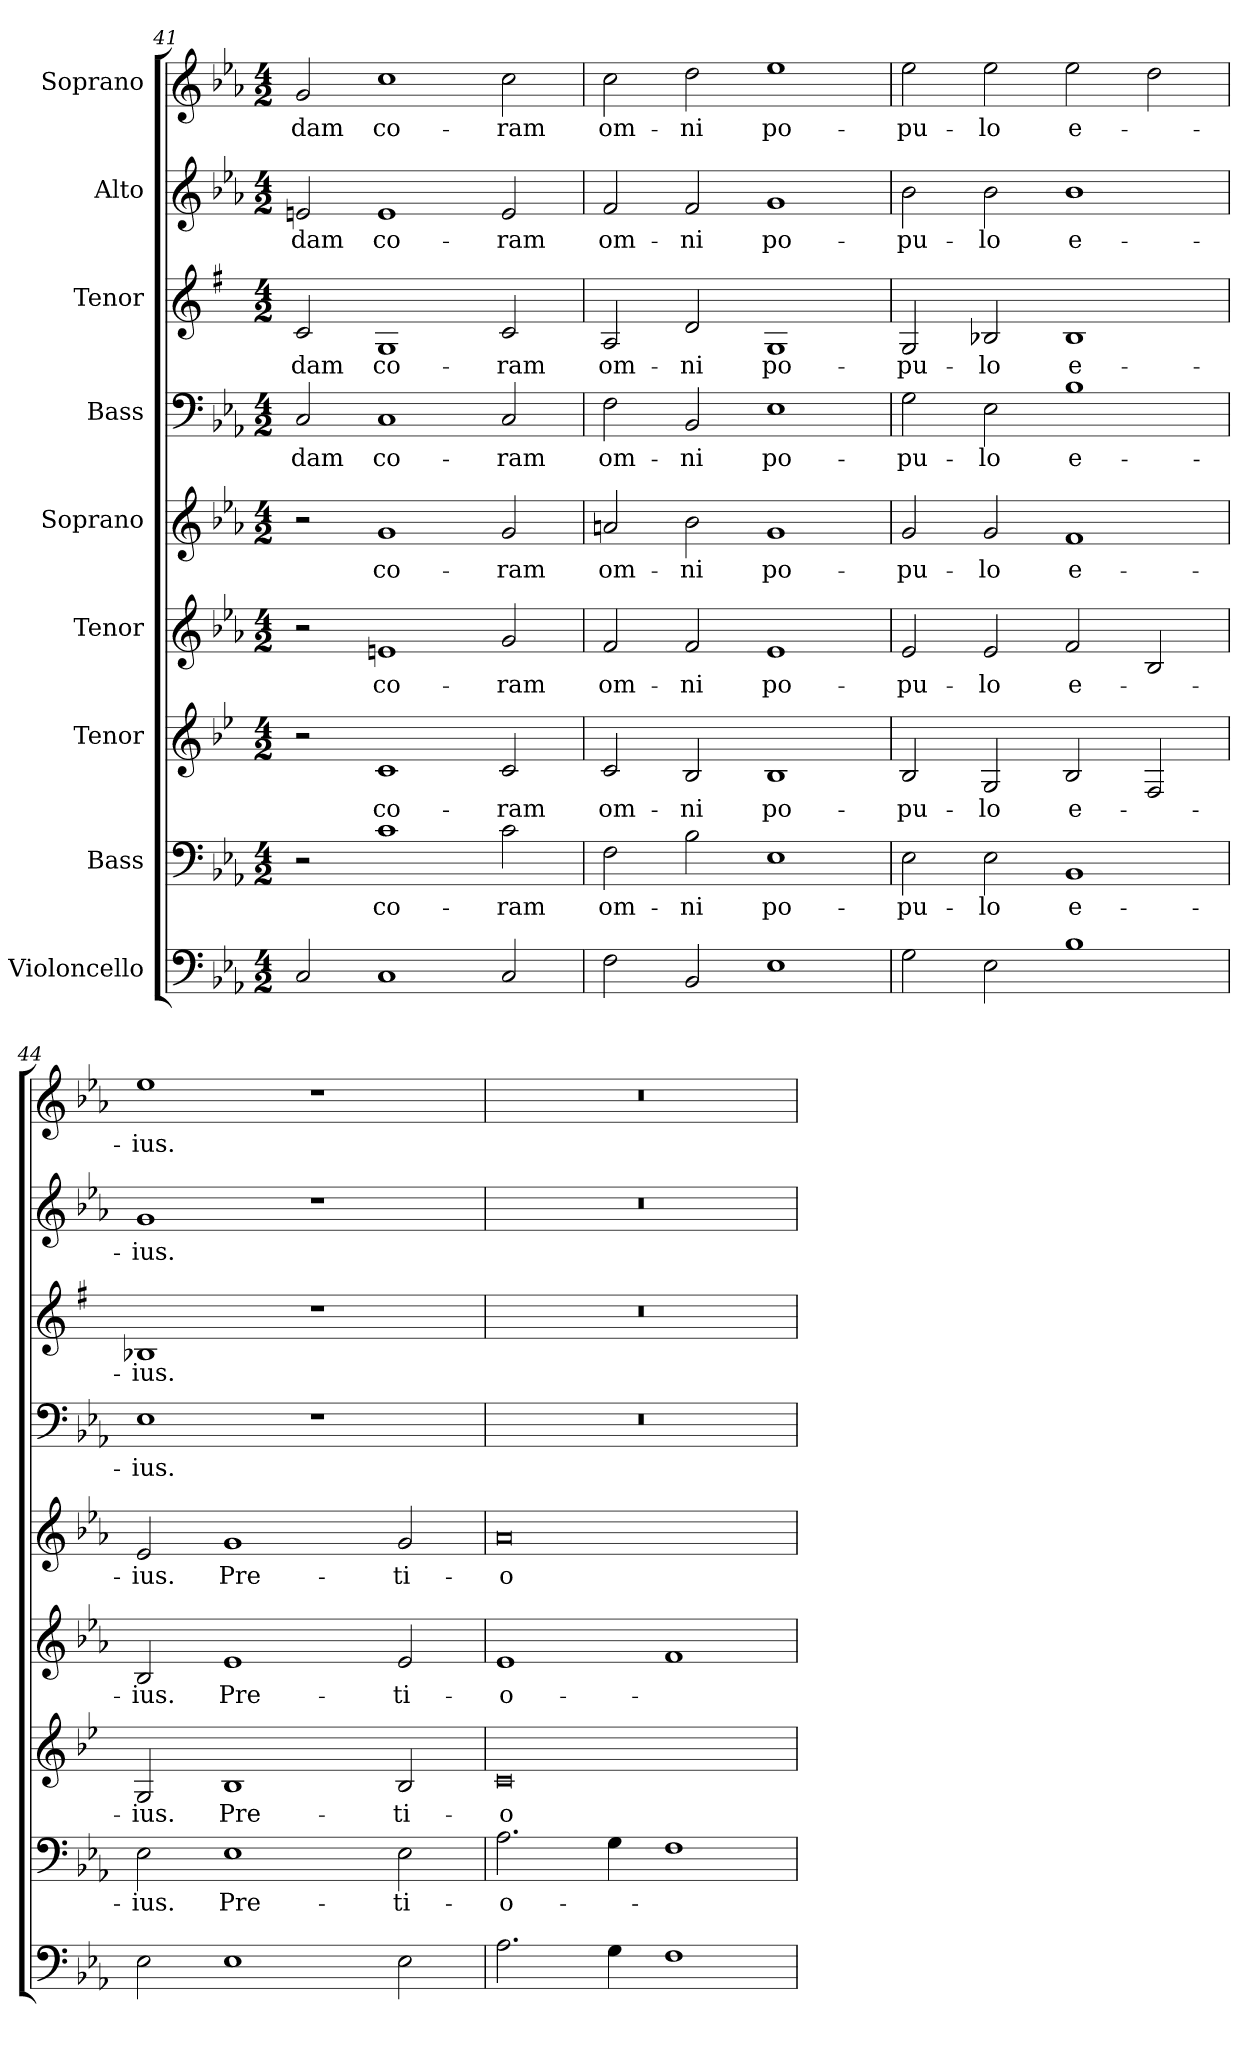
**kern	**kern	**text	**kern	**text	**kern	**text	**kern	**text	**kern	**text	**kern	**text	**kern	**text	**kern	**text
*part9	*part8	*part8	*part7	*part7	*part6	*part6	*part5	*part5	*part4	*part4	*part3	*part3	*part2	*part2	*part1	*part1
*staff9	*staff8	*staff8	*staff7	*staff7	*staff6	*staff6	*staff5	*staff5	*staff4	*staff4	*staff3	*staff3	*staff2	*staff2	*staff1	*staff1
*I"Violoncello	*I"Bass	*	*I"Tenor	*	*I"Tenor	*	*I"Soprano	*	*I"Bass	*	*I"Tenor	*	*I"Alto	*	*I"Soprano	*
*clefF4	*clefF4	*	*clefG2	*	*clefG2	*	*clefG2	*	*clefF4	*	*clefG2	*	*clefG2	*	*clefG2	*
*k[b-e-a-]	*k[b-e-a-]	*	*k[b-e-]	*	*k[b-e-a-]	*	*k[b-e-a-]	*	*k[b-e-a-]	*	*k[f#]	*	*k[b-e-a-]	*	*k[b-e-a-]	*
*M4/2	*M4/2	*	*M4/2	*	*M4/2	*	*M4/2	*	*M4/2	*	*M4/2	*	*M4/2	*	*M4/2	*
=41	=41	=41	=41	=41	=41	=41	=41	=41	=41	=41	=41	=41	=41	=41	=41	=41
2C/	2r	.	2r	.	2r	.	2r	.	2C/	-dam	2c/	-dam	2en/	-dam	2g/	-dam
1C	1c	co-	1c	co-	1en	co-	1g	co-	1C	co-	1G	co-	1e	co-	1cc	co-
2C/	2c\	-ram	2c/	-ram	2g/	-ram	2g/	-ram	2C/	-ram	2c/	-ram	2e/	-ram	2cc\	-ram
=42	=42	=42	=42	=42	=42	=42	=42	=42	=42	=42	=42	=42	=42	=42	=42	=42
2F\	2F\	om-	2c/	om-	2f/	om-	2an/	om-	2F\	om-	2A/	om-	2f/	om-	2cc\	om-
2BB-/	2B-\	-ni	2B-/	-ni	2f/	-ni	2b-\	-ni	2BB-/	-ni	2d/	-ni	2f/	-ni	2dd\	-ni
1E-	1E-	po-	1B-	po-	1e-	po-	1g	po-	1E-	po-	1G	po-	1g	po-	1ee-	po-
=43	=43	=43	=43	=43	=43	=43	=43	=43	=43	=43	=43	=43	=43	=43	=43	=43
2G\	2E-\	-pu-	2B-/	-pu-	2e-/	-pu-	2g/	-pu-	2G\	-pu-	2G/	-pu-	2b-\	-pu-	2ee-\	-pu-
2E-\	2E-\	-lo	2G/	-lo	2e-/	-lo	2g/	-lo	2E-\	-lo	2B-X/	-lo	2b-\	-lo	2ee-\	-lo
1B-	1BB-	e-	2B-/	e-	2f/	e-	1f	e-	1B-	e-	1B-	e-	1b-	e-	2ee-\	e-
.	.	.	2F/	.	2B-/	.	.	.	.	.	.	.	.	.	2dd\	.
!!LO:PB:g=z
=44	=44	=44	=44	=44	=44	=44	=44	=44	=44	=44	=44	=44	=44	=44	=44	=44
2E-\	2E-\	-ius.	2G/	-ius.	2B-/	-ius.	2e-/	-ius.	1E-	-ius.	1B-X	-ius.	1g	-ius.	1ee-	-ius.
1E-	1E-	Pre-	1B-	Pre-	1e-	Pre-	1g	Pre-	.	.	.	.	.	.	.	.
.	.	.	.	.	.	.	.	.	1r	.	1r	.	1r	.	1r	.
2E-\	2E-\	-ti-	2B-/	-ti-	2e-/	-ti-	2g/	-ti-	.	.	.	.	.	.	.	.
=45	=45	=45	=45	=45	=45	=45	=45	=45	=45	=45	=45	=45	=45	=45	=45	=45
2.A-\	2.A-\	-o-	0c	-o-	1e-	-o-	0a-	-o-	0r	.	0r	.	0r	.	0r	.
4G\	4G\	.	.	.	.	.	.	.	.	.	.	.	.	.	.	.
1F	1F	.	.	.	1f	.	.	.	.	.	.	.	.	.	.	.
=	=	=	=	=	=	=	=	=	=	=	=	=	=	=	=	=
*-	*-	*-	*-	*-	*-	*-	*-	*-	*-	*-	*-	*-	*-	*-	*-	*-
